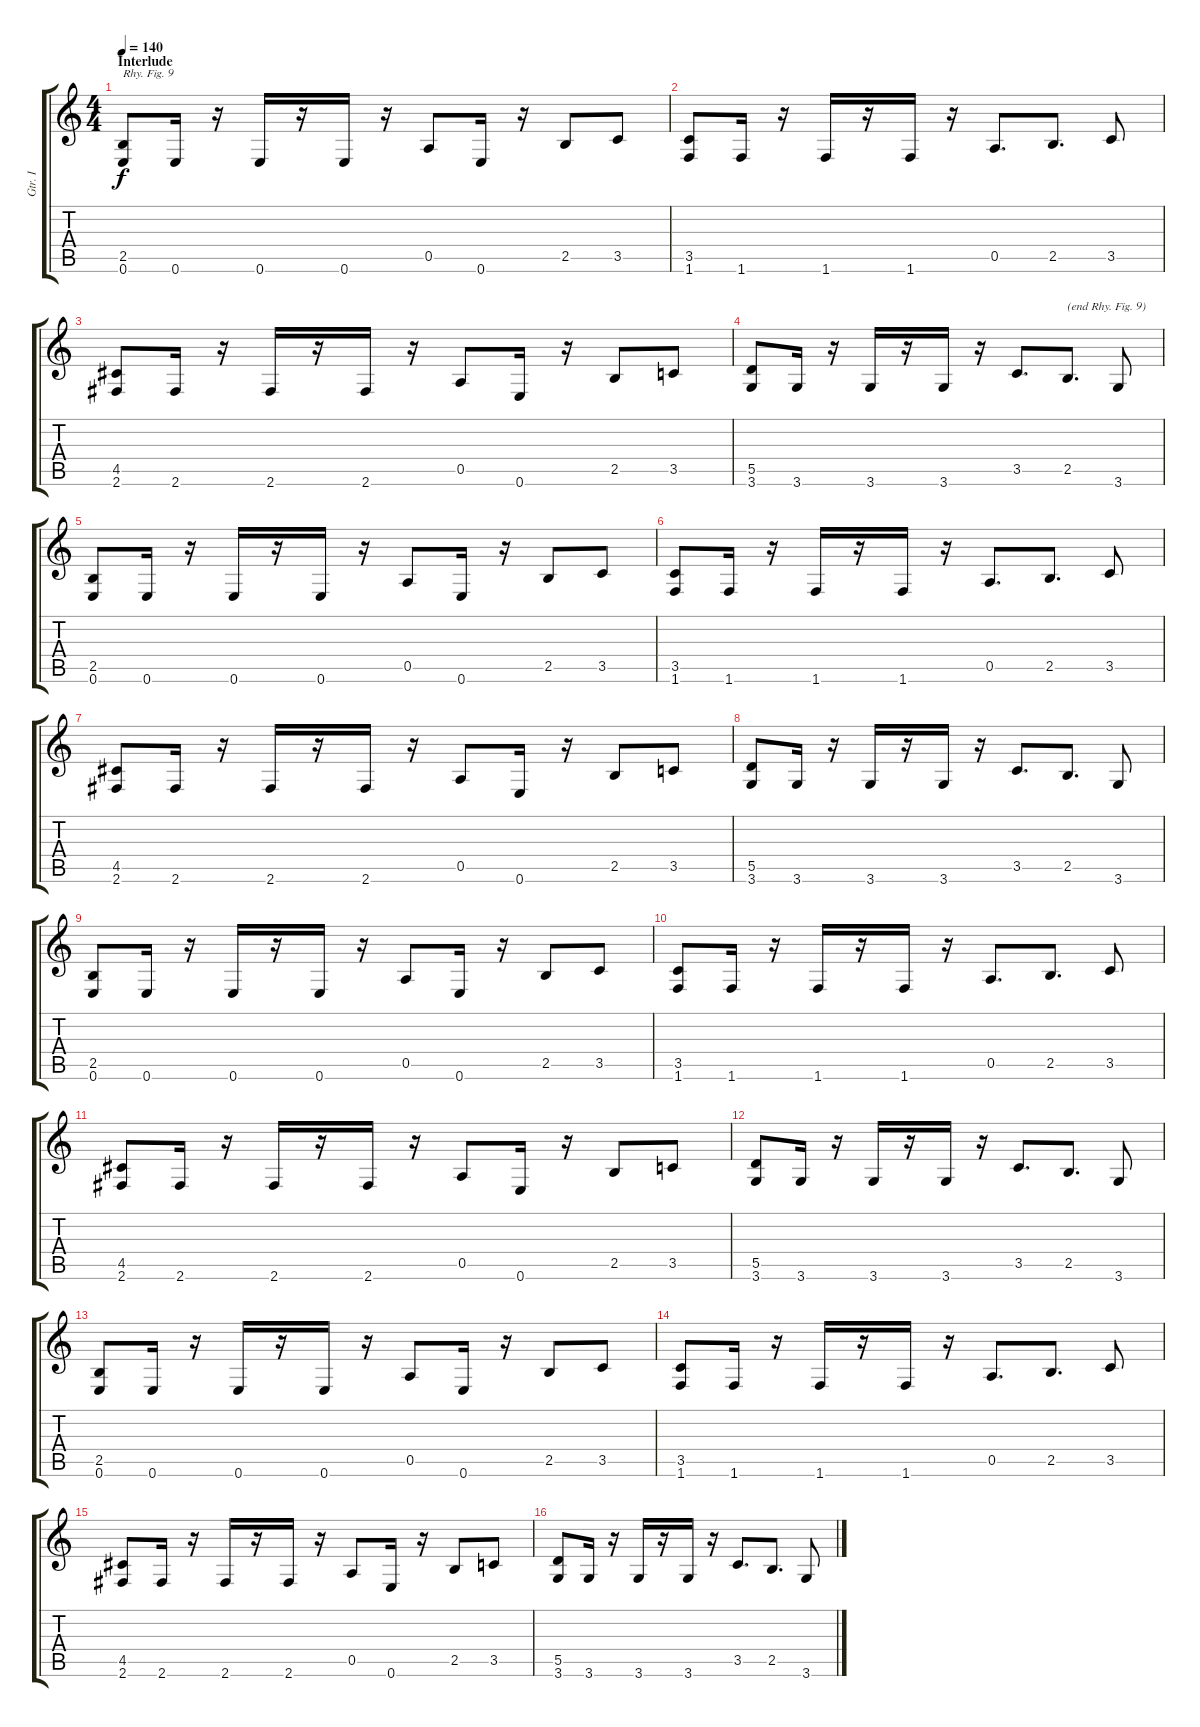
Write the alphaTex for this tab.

\track ("Gtr. I" "Gtr. I") {instrument acousticguitarsteel}
\staff {score tabs}
\tuning (E4 B3 G3 D3 A2 E2) {hide}
\ts (4 4)
\section ("" "Interlude")
\tempo 140
\clef g2
\ks c
(2.5 0.6).8{txt "Rhy. Fig. 9" dy f instrument overdrivenguitar} 0.6.16 r.16 0.6.16 r.16 0.6.16 r.16 0.5.8 0.6.16 r.16 2.5.8 3.5.8 |
(3.5 1.6).8 1.6.16 r.16 1.6.16 r.16 1.6.16 r.16 0.5.8{d} 2.5.8{d} 3.5.8 |
(4.5 2.6).8 2.6.16 r.16 2.6.16 r.16 2.6.16 r.16 0.5.8 0.6.16 r.16 2.5.8 3.5.8 |
(5.5 3.6).8 3.6.16 r.16 3.6.16 r.16 3.6.16 r.16 3.5.8{d} 2.5.8{d txt "(end Rhy. Fig. 9)"} 3.6.8 |
(2.5 0.6).8 0.6.16 r.16 0.6.16 r.16 0.6.16 r.16 0.5.8 0.6.16 r.16 2.5.8 3.5.8 |
(3.5 1.6).8 1.6.16 r.16 1.6.16 r.16 1.6.16 r.16 0.5.8{d} 2.5.8{d} 3.5.8 |
(4.5 2.6).8 2.6.16 r.16 2.6.16 r.16 2.6.16 r.16 0.5.8 0.6.16 r.16 2.5.8 3.5.8 |
(5.5 3.6).8 3.6.16 r.16 3.6.16 r.16 3.6.16 r.16 3.5.8{d} 2.5.8{d} 3.6.8 |
(2.5 0.6).8 0.6.16 r.16 0.6.16 r.16 0.6.16 r.16 0.5.8 0.6.16 r.16 2.5.8 3.5.8 |
(3.5 1.6).8 1.6.16 r.16 1.6.16 r.16 1.6.16 r.16 0.5.8{d} 2.5.8{d} 3.5.8 |
(4.5 2.6).8 2.6.16 r.16 2.6.16 r.16 2.6.16 r.16 0.5.8 0.6.16 r.16 2.5.8 3.5.8 |
(5.5 3.6).8 3.6.16 r.16 3.6.16 r.16 3.6.16 r.16 3.5.8{d} 2.5.8{d} 3.6.8 |
(2.5 0.6).8 0.6.16 r.16 0.6.16 r.16 0.6.16 r.16 0.5.8 0.6.16 r.16 2.5.8 3.5.8 |
(3.5 1.6).8 1.6.16 r.16 1.6.16 r.16 1.6.16 r.16 0.5.8{d} 2.5.8{d} 3.5.8 |
(4.5 2.6).8 2.6.16 r.16 2.6.16 r.16 2.6.16 r.16 0.5.8 0.6.16 r.16 2.5.8 3.5.8 |
(5.5 3.6).8 3.6.16 r.16 3.6.16 r.16 3.6.16 r.16 3.5.8{d} 2.5.8{d} 3.6.8
